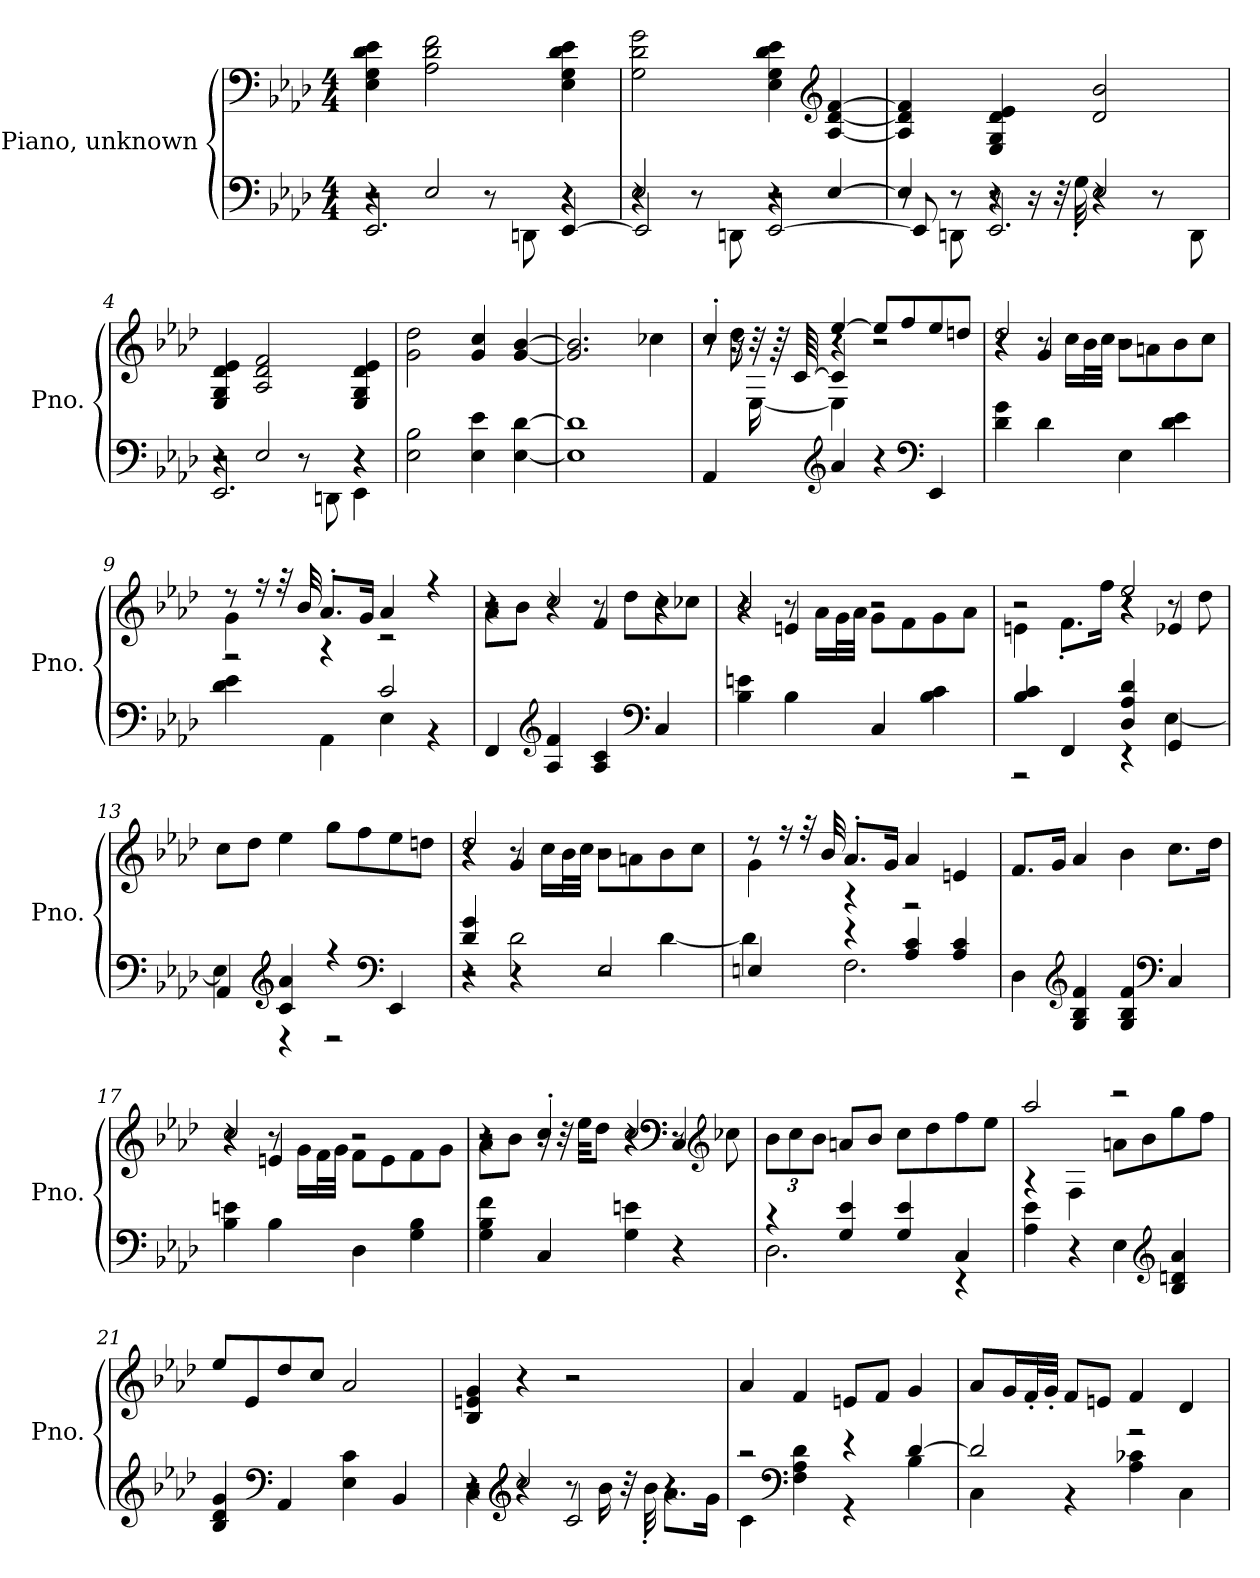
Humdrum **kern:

**kern	**kern
*part1	*part1
*staff2	*staff1
*I"Piano, unknown	*
*I'Pno.	*
*clefF4	*clefF4
*k[b-e-a-d-]	*k[b-e-a-d-]
*M4/4	*M4/4
*MM120	*MM120
=1	=1
*^	*
*	*^	*
4r	2r	2.EE-/	4E-\ 4G\ 4d-\ 4e-\
2E-/	.	.	2A-\ 2d-\ 2f\
.	8r	.	.
.	8DDn\	.	.
4r	4r	[4EE-/	4E-\ 4G\ 4d-\ 4e-\
=2	=2	=2	=2
2E-/	4r	2EE-/]	2G\ 2d-\ 2g\
.	8r	.	.
.	8DDn\	.	.
4r	2r	[2EE-/	4E-\ 4G\ 4d-\ 4e-\
*	*	*	*clefG2
[4E-/	.	.	[4A-/ [4d-/ [4f/
=3	=3	=3	=3
4E-/]	8r	8EE-/]	4A-/] 4d-/] 4f/]
.	8DDn\	8r	.
4r	8r	2.EE-/	4E-/ 4G/ 4d-/ 4e-/
.	16r	.	.
.	32r	.	.
.	32G'\	.	.
2E-/	4r	.	2d-/ 2b-/
.	8r	.	.
.	8DD\	.	.
=4	=4	=4	=4
4r	2r	2.EE-/	4E-/ 4G/ 4d-/ 4e-/
2E-/	.	.	2A-/ 2d-/ 2f/
.	8r	.	.
.	8DDn\	.	.
4r	4EE-\	4r	4E-/ 4G/ 4d-/ 4e-/
*v	*v	*v	*
=5	=5
2E-\ 2B-\	2g\ 2dd-\
4E-\ 4e-\	4g/ 4cc/
[4E-\ [4d-\	[4g/ [4b-/
!!LO:LB:g=z
=6	=6
1E-] 1d-]	2.g/] 2.b-/]
.	4cc-X\
=7	=7
*	*^
*	*	*^
*	*	*	*^
4AA-/	4cc'/	8r	8r	8r
.	.	8dd-\	16r	16r
.	.	.	32r	[16E-\
.	.	.	64r	.
.	.	.	[64c/	.
*clefG2	*	*	*	*
4a-/	[4ee-/	4r	4c/]	4E-\]
4r	8ee-/L]	2r	2r	2r
.	8ff/	.	.	.
*clefF4	*	*	*	*
4EE-/	8ee-/	.	.	.
.	8ddn/J	.	.	.
*	*	*	*v	*v
=8	=8	=8	=8
4d-\ 4g\	2dd-/	4r	4r
4d-\	.	8r	4g/
.	.	16cc\LL	.
.	.	32b-\L	.
.	.	32cc\JJJ	.
4E-\	2r	8b-\L	2r
.	.	8an\	.
4d-\ 4e-\	.	8b-\	.
.	.	8cc\J	.
*	*	*v	*v
=9	=9	=9
*^	*	*
2r	4d-\ 4e-\	8r	4g\
.	.	16r	.
.	.	32r	.
.	.	32b-/	.
.	4AA-\	8.a-'/L	4r
.	.	16g/Jk	.
2c/	4E-\	4a-/	2r
.	4r	4r	.
*v	*v	*	*
!!LO:LB:g=z
=10	=10	=10
*	*	*^
4FF/	4r	8a-\L	2r
.	.	8b-\J	.
*clefG2	*	*	*
4A-/ 4f/	2cc/	4r	.
4A-/ 4c/	.	8r	4f/
.	.	8dd-\L	.
*clefF4	*	*	*
4C/	4r	8cc\	4r
.	.	8cc-X\J	.
=11	=11	=11	=11
4B-\ 4en\	2b-/	4r	4r
4B-\	.	8r	4en/
.	.	16a-\LL	.
.	.	32g\L	.
.	.	32a-\JJJ	.
4C/	2r	8g\L	2r
.	.	8f\	.
4B-\ 4c\	.	8g\	.
.	.	8a-\J	.
=12	=12	=12	=12
*^	*	*	*
4B-/ 4c/	2r	2r	4en\	2r
4FF/	.	.	8.f'\L	.
.	.	.	16ff\Jk	.
4D-/ 4A-/ 4d-/	4r	2ee-/	4r	4r
4GG/	[4E-\	.	8r	4e-X/
.	.	.	8dd-\	.
*	*	*v	*v	*v
=13	=13	=13
4AA-/	4E-\]	8cc\L
.	.	8dd-\J
*clefG2	*	*
4c/ 4a-/	4r	4ee-\
4r	2r	8gg\L
.	.	8ff\
*clefF4	*	*
4EE-/	.	8ee-\
.	.	8ddn\J
!!LO:LB:g=z
=14	=14	=14
*	*^	*^
*	*	*	*	*^
4d-/ 4g/	4r	2r	2dd-/	4r	4r
4r	2d-\	.	.	8r	4g/
.	.	.	.	16cc\LL	.
.	.	.	.	32b-\L	.
.	.	.	.	32cc\JJJ	.
2r	.	2E-/	2r	8b-\L	2r
.	.	.	.	8an\	.
.	[4d-\	.	.	8b-\	.
.	.	.	.	8cc\J	.
*	*v	*v	*	*	*
*	*	*	*v	*v
=15	=15	=15	=15
4En/	4d-\]	8r	4g\
.	.	16r	.
.	.	32r	.
.	.	32b-/	.
4r	2.F\	8.a-'/L	4r
.	.	16g/Jk	.
4A-/ 4c/	.	4a-/	2r
4A-/ 4c/	.	4en/	.
*v	*v	*	*
*	*v	*v
=16	=16
4D-\	8.f/L
.	16g/Jk
*clefG2	*
4G/ 4B-/ 4f/	4a-/
4G/ 4B-/ 4f/	4b-\
*clefF4	*
4C/	8.cc\L
.	16dd-\Jk
=17	=17
*	*^
*	*	*^
4B-\ 4en\	2cc/	4r	4r
4B-\	.	8r	4en/
.	.	16g\LL	.
.	.	32f\L	.
.	.	32g\JJJ	.
4D-\	2r	8f\L	2r
.	.	8e\	.
4G\ 4B-\	.	8f\	.
.	.	8g\J	.
!!LO:LB:g=z	!!	!!
=18	=18	=18	=18
4G\ 4B-\ 4f\	4r	8a-\L	2r
.	.	8b-\J	.
4C/	4cc'/	16r	.
.	.	32r	.
.	.	32ee-\KKL	.
.	.	8dd-\J	.
4G\ 4en\	2cc/	4r	4r
*	*clefF4	*	*
4r	.	8r	4C/
*	*clefG2	*	*
.	.	8cc-X\	.
*	*v	*v	*v
=19	=19
*^	*
*	*	*Xbrackettup
4r	2.D-\	12b-\L
.	.	12cc\
.	.	12b-\J
4G/ 4e-/	.	8an/L
.	.	8b-/J
4G/ 4e-/	.	8cc\L
.	.	8dd-\
4C/	4r	8ff\
.	.	8ee-\J
*v	*v	*
=20	=20
*	*^
4A-\ 4e-\	2aa-/	4r
4r	.	4F\
4E-\	2r	8an\L
.	.	8b-\
*clefG2	*	*
4B-/ 4dn/ 4a-/	.	8gg\
.	.	8ff\J
*	*v	*v
=21	=21
4B-/ 4d-/ 4g/	8ee-/L
.	8e-/
*clefF4	*
4AA-/	8dd-/
.	8cc/J
4E-\ 4c\	2a-/
4BB-/	.
!!LO:LB:g=z
=22	=22
*^	*
*	*^	*
4r	4C\	2r	4B-/ 4en/ 4g/
*clefG2	*	*	*
2cc/	4r	.	4r
.	8r	2c/	2r
.	16b-\	.	.
.	32r	.	.
.	32b-'\	.	.
4r	8.a-\L	.	.
.	16g\Jk	.	.
*	*v	*v	*
=23	=23	=23
2r	4c\	4a-/
*clefF4	*	*
.	4F\ 4A-\ 4d-\	4f/
4r	4r	8en/L
.	.	8f/J
[4d-/	4B-\	4g/
=24	=24	=24
2d-/]	4C\	8a-/L
.	.	16g/L
.	.	32f'/L
.	.	32g'/JJJ
.	4r	8f/L
.	.	8en/J
2r	4A-\ 4c-X\	4f/
.	4C\	4d-/
*v	*v	*
=	=
*-	*-
